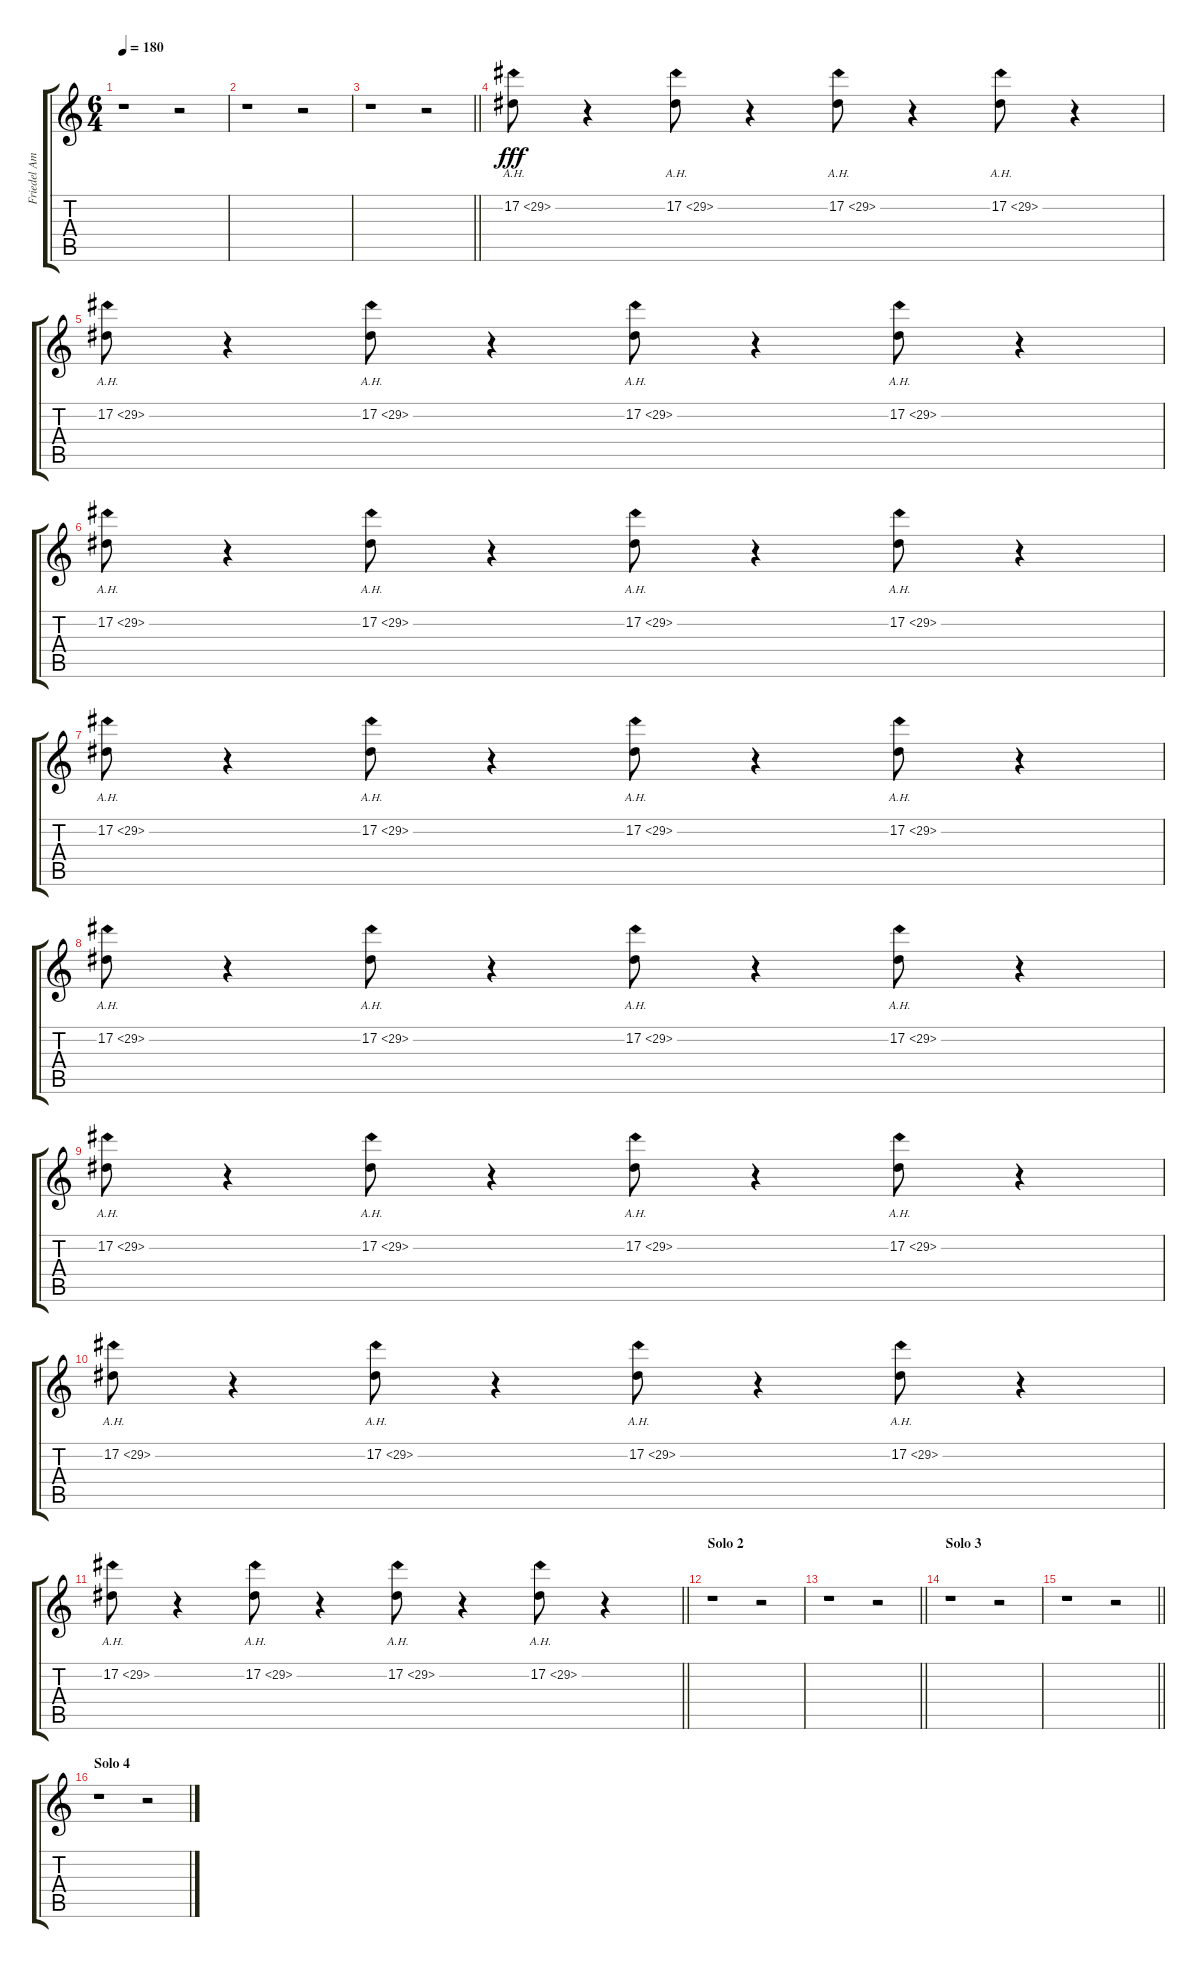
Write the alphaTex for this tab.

\track ("Friedel Amon" "Friedel Am") {instrument synthstrings1}
\staff {score tabs}
\tuning (Eb4 Bb3 Gb3 Db3 Ab2 Eb2) {hide}
\ts (6 4)
\tempo 180
\clef g2
\ks c
r.1{dy mf} r.2 |
r.1 r.2 |
\barLineRight lightlight
r.1 r.2 |
\section ("" "")
17.2{ah 12}.8{dy fff volume 12 instrument synthstrings1} r.4 17.2{ah 12}.8 r.4 17.2{ah 12}.8 r.4 17.2{ah 12}.8 r.4 |
17.2{ah 12}.8 r.4 17.2{ah 12}.8 r.4 17.2{ah 12}.8 r.4 17.2{ah 12}.8 r.4 |
17.2{ah 12}.8 r.4 17.2{ah 12}.8 r.4 17.2{ah 12}.8 r.4 17.2{ah 12}.8 r.4 |
17.2{ah 12}.8 r.4 17.2{ah 12}.8 r.4 17.2{ah 12}.8 r.4 17.2{ah 12}.8 r.4 |
17.2{ah 12}.8 r.4 17.2{ah 12}.8 r.4 17.2{ah 12}.8 r.4 17.2{ah 12}.8 r.4 |
17.2{ah 12}.8 r.4 17.2{ah 12}.8 r.4 17.2{ah 12}.8 r.4 17.2{ah 12}.8 r.4 |
17.2{ah 12}.8 r.4 17.2{ah 12}.8 r.4 17.2{ah 12}.8 r.4 17.2{ah 12}.8 r.4 |
\barLineRight lightlight
17.2{ah 12}.8 r.4 17.2{ah 12}.8 r.4 17.2{ah 12}.8 r.4 17.2{ah 12}.8 r.4 |
\section ("" "Solo 2")
r.1 r.2 |
\barLineRight lightlight
r.1 r.2 |
\section ("" "Solo 3")
r.1 r.2 |
\barLineRight lightlight
r.1 r.2 |
\section ("" "Solo 4")
r.1 r.2
